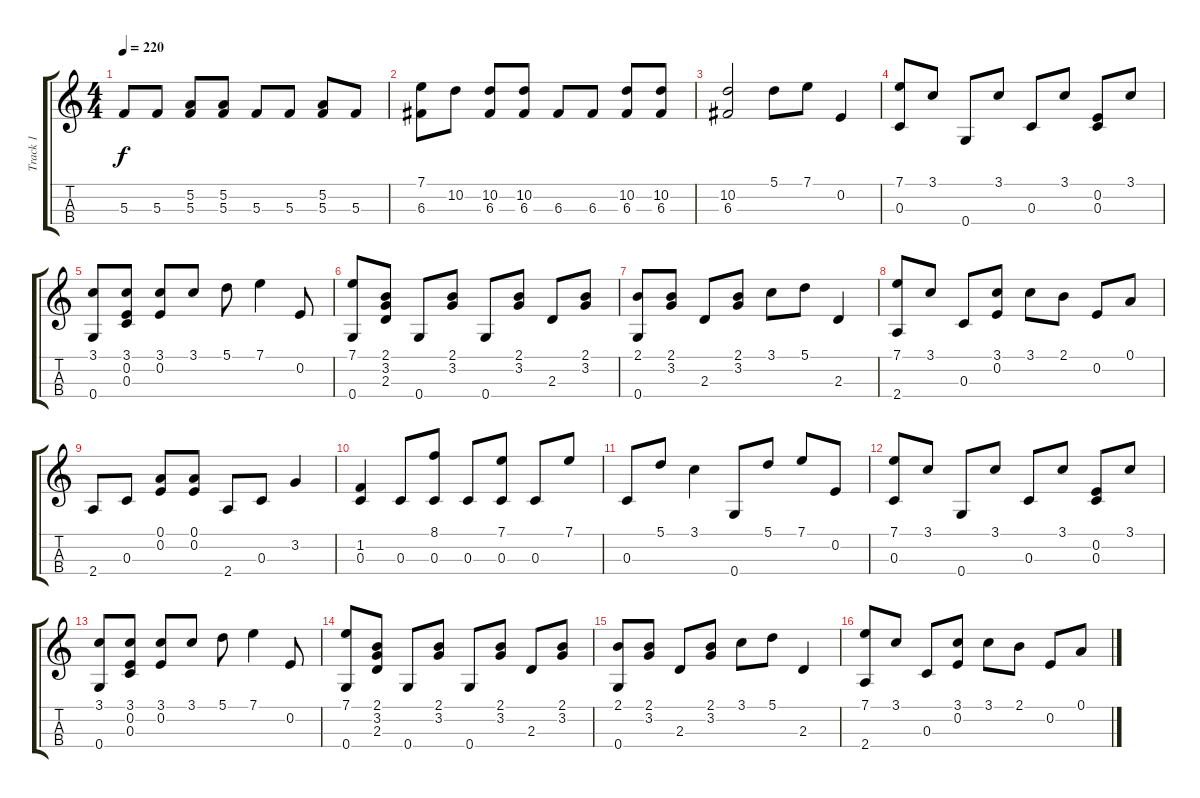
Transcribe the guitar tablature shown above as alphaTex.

\track ("Track 1" "Track 1") {instrument acousticguitarsteel}
\staff {score tabs}
\tuning (A3 E3 C3 G2) {hide}
\ts (4 4)
\tempo 220
\clef g2
\ks c
5.3.8{dy f} 5.3.8 (5.2 5.3).8 (5.2 5.3).8 5.3.8 5.3.8 (5.2 5.3).8 5.3.8 |
(7.1 6.3).8 10.2.8 (10.2 6.3).8 (10.2 6.3).8 6.3.8 6.3.8 (10.2 6.3).8 (10.2 6.3).8 |
(10.2 6.3).2 5.1.8 7.1.8 0.2.4 |
(7.1 0.3).8 3.1.8 0.4.8 3.1.8 0.3.8 3.1.8 (0.2 0.3).8 3.1.8 |
(3.1 0.4).8 (3.1 0.2 0.3).8 (3.1 0.2).8 3.1.8 5.1.8 7.1.4 0.2.8 |
(7.1 0.4).8 (2.1 3.2 2.3).8 0.4.8 (2.1 3.2).8 0.4.8 (2.1 3.2).8 2.3.8 (2.1 3.2).8 |
(2.1 0.4).8 (2.1 3.2).8 2.3.8 (2.1 3.2).8 3.1.8 5.1.8 2.3.4 |
(7.1 2.4).8 3.1.8 0.3.8 (3.1 0.2).8 3.1.8 2.1.8 0.2.8 0.1.8 |
2.4.8 0.3.8 (0.1 0.2).8 (0.1 0.2).8 2.4.8 0.3.8 3.2.4 |
(1.2 0.3).4 0.3.8 (8.1 0.3).8 0.3.8 (7.1 0.3).8 0.3.8 7.1.8 |
0.3.8 5.1.8 3.1.4 0.4.8 5.1.8 7.1.8 0.2.8 |
(7.1 0.3).8 3.1.8 0.4.8 3.1.8 0.3.8 3.1.8 (0.2 0.3).8 3.1.8 |
(3.1 0.4).8 (3.1 0.2 0.3).8 (3.1 0.2).8 3.1.8 5.1.8 7.1.4 0.2.8 |
(7.1 0.4).8 (2.1 3.2 2.3).8 0.4.8 (2.1 3.2).8 0.4.8 (2.1 3.2).8 2.3.8 (2.1 3.2).8 |
(2.1 0.4).8 (2.1 3.2).8 2.3.8 (2.1 3.2).8 3.1.8 5.1.8 2.3.4 |
(7.1 2.4).8 3.1.8 0.3.8 (3.1 0.2).8 3.1.8 2.1.8 0.2.8 0.1.8
